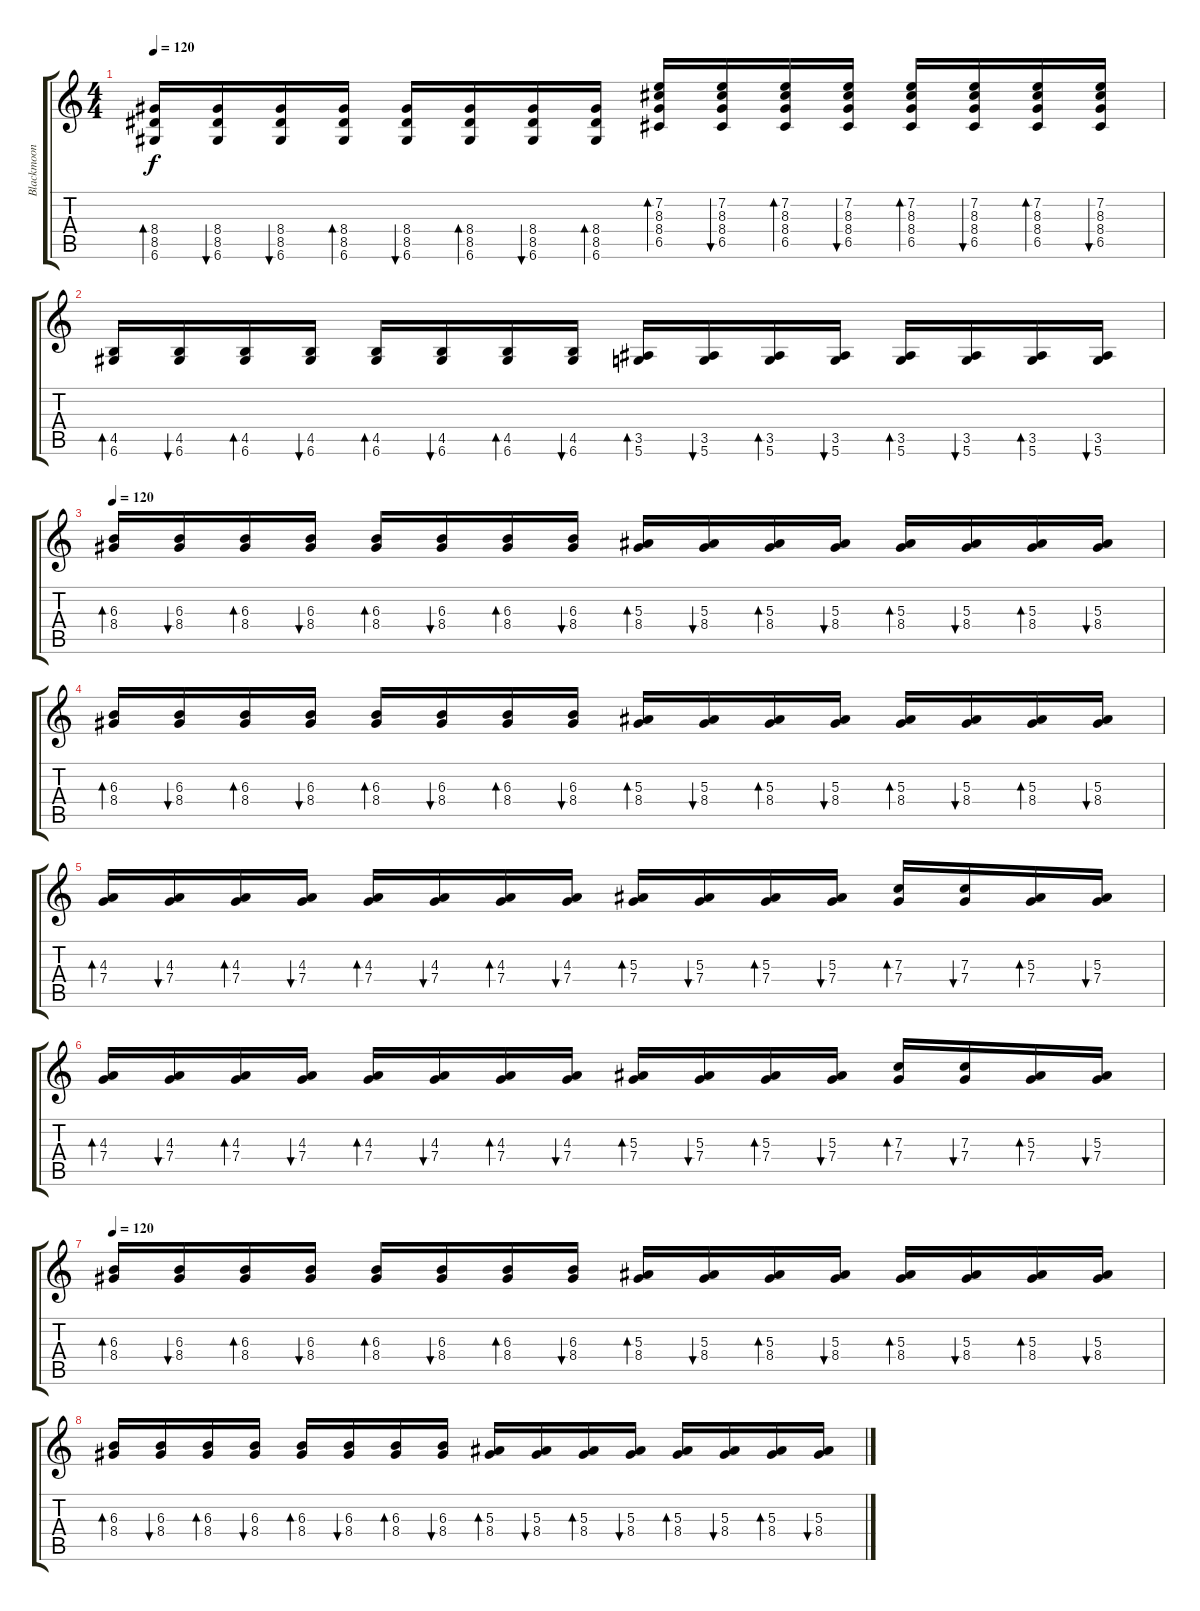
\track ("Blackmoon" "Blackmoon") {instrument distortionguitar}
\staff {score tabs}
\tuning (D4 A3 F3 C3 G2 D2) {hide}
\ts (4 4)
\tempo 120
\clef g2
\ks c
(8.4 8.5 6.6).16{bd 60 dy f} (8.4 8.5 6.6).16{bu 60} (8.4 8.5 6.6).16{bu 60} (8.4 8.5 6.6).16{bd 60} (8.4 8.5 6.6).16{bu 60} (8.4 8.5 6.6).16{bd 60} (8.4 8.5 6.6).16{bu 60} (8.4 8.5 6.6).16{bd 60} (7.2 8.3 8.4 6.5).16{bd 60} (7.2 8.3 8.4 6.5).16{bu 60} (7.2 8.3 8.4 6.5).16{bd 60} (7.2 8.3 8.4 6.5).16{bu 60} (7.2 8.3 8.4 6.5).16{bd 60} (7.2 8.3 8.4 6.5).16{bu 60} (7.2 8.3 8.4 6.5).16{bd 60} (7.2 8.3 8.4 6.5).16{bu 60} |
(4.5 6.6).16{bd 60} (4.5 6.6).16{bu 60} (4.5 6.6).16{bd 60} (4.5 6.6).16{bu 60} (4.5 6.6).16{bd 60} (4.5 6.6).16{bu 60} (4.5 6.6).16{bd 60} (4.5 6.6).16{bu 60} (3.5 5.6).16{bd 60} (3.5 5.6).16{bu 60} (3.5 5.6).16{bd 60} (3.5 5.6).16{bu 60} (3.5 5.6).16{bd 60} (3.5 5.6).16{bu 60} (3.5 5.6).16{bd 60} (3.5 5.6).16{bu 60} |
\tempo 120
(6.3 8.4).16{bd 30} (6.3 8.4).16{bu 30} (6.3 8.4).16{bd 30} (6.3 8.4).16{bu 30} (6.3 8.4).16{bd 30} (6.3 8.4).16{bu 30} (6.3 8.4).16{bd 30} (6.3 8.4).16{bu 30} (5.3 8.4).16{bd 30} (5.3 8.4).16{bu 30} (5.3 8.4).16{bd 30} (5.3 8.4).16{bu 30} (5.3 8.4).16{bd 30} (5.3 8.4).16{bu 30} (5.3 8.4).16{bd 30} (5.3 8.4).16{bu 30} |
(6.3 8.4).16{bd 30} (6.3 8.4).16{bu 30} (6.3 8.4).16{bd 30} (6.3 8.4).16{bu 30} (6.3 8.4).16{bd 30} (6.3 8.4).16{bu 30} (6.3 8.4).16{bd 30} (6.3 8.4).16{bu 30} (5.3 8.4).16{bd 30} (5.3 8.4).16{bu 30} (5.3 8.4).16{bd 30} (5.3 8.4).16{bu 30} (5.3 8.4).16{bd 30} (5.3 8.4).16{bu 30} (5.3 8.4).16{bd 30} (5.3 8.4).16{bu 30} |
(4.3 7.4).16{bd 30} (4.3 7.4).16{bu 30} (4.3 7.4).16{bd 30} (4.3 7.4).16{bu 30} (4.3 7.4).16{bd 30} (4.3 7.4).16{bu 30} (4.3 7.4).16{bd 30} (4.3 7.4).16{bu 30} (5.3 7.4).16{bd 30} (5.3 7.4).16{bu 30} (5.3 7.4).16{bd 30} (5.3 7.4).16{bu 30} (7.3 7.4).16{bd 30} (7.3 7.4).16{bu 30} (5.3 7.4).16{bd 30} (5.3 7.4).16{bu 30} |
(4.3 7.4).16{bd 30} (4.3 7.4).16{bu 30} (4.3 7.4).16{bd 30} (4.3 7.4).16{bu 30} (4.3 7.4).16{bd 30} (4.3 7.4).16{bu 30} (4.3 7.4).16{bd 30} (4.3 7.4).16{bu 30} (5.3 7.4).16{bd 30} (5.3 7.4).16{bu 30} (5.3 7.4).16{bd 30} (5.3 7.4).16{bu 30} (7.3 7.4).16{bd 30} (7.3 7.4).16{bu 30} (5.3 7.4).16{bd 30} (5.3 7.4).16{bu 30} |
\tempo 120
(6.3 8.4).16{bd 30} (6.3 8.4).16{bu 30} (6.3 8.4).16{bd 30} (6.3 8.4).16{bu 30} (6.3 8.4).16{bd 30} (6.3 8.4).16{bu 30} (6.3 8.4).16{bd 30} (6.3 8.4).16{bu 30} (5.3 8.4).16{bd 30} (5.3 8.4).16{bu 30} (5.3 8.4).16{bd 30} (5.3 8.4).16{bu 30} (5.3 8.4).16{bd 30} (5.3 8.4).16{bu 30} (5.3 8.4).16{bd 30} (5.3 8.4).16{bu 30} |
(6.3 8.4).16{bd 30} (6.3 8.4).16{bu 30} (6.3 8.4).16{bd 30} (6.3 8.4).16{bu 30} (6.3 8.4).16{bd 30} (6.3 8.4).16{bu 30} (6.3 8.4).16{bd 30} (6.3 8.4).16{bu 30} (5.3 8.4).16{bd 30} (5.3 8.4).16{bu 30} (5.3 8.4).16{bd 30} (5.3 8.4).16{bu 30} (5.3 8.4).16{bd 30} (5.3 8.4).16{bu 30} (5.3 8.4).16{bd 30} (5.3 8.4).16{bu 30}
